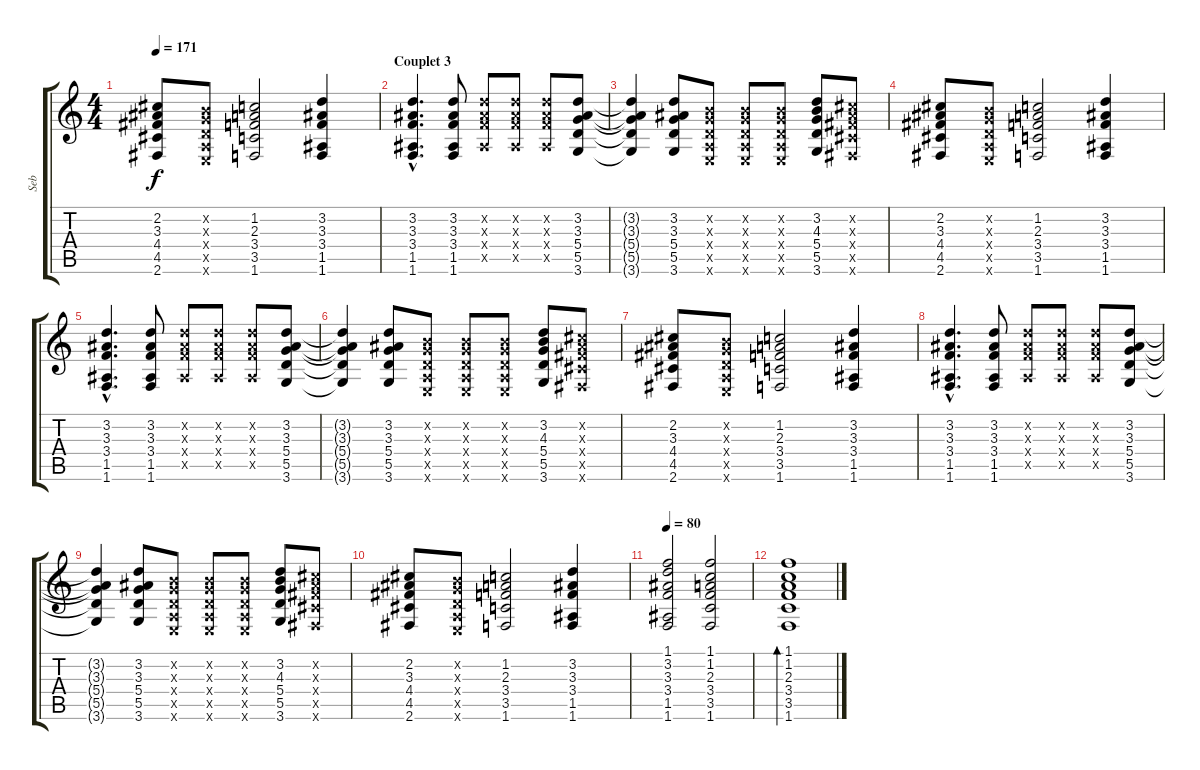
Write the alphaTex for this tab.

\track ("Seb" "Seb") {instrument acousticguitarsteel}
\staff {score tabs}
\tuning (E4 B3 G3 D3 A2 E2) {hide}
\ts (4 4)
\tempo 171
\clef g2
\ks c
(2.2 3.3 4.4 4.5 2.6).8{dy f} (0.2{x} 0.3{x} 0.4{x} 0.5{x} 0.6{x}).8 (1.2 2.3 3.4 3.5 1.6).2 (3.2 3.3 3.4 1.5 1.6).4 |
\section ("" "Couplet 3")
(3.2{hac} 3.3{hac} 3.4{hac} 1.5{hac} 1.6{hac}).4{d} (3.2 3.3 3.4 1.5 1.6).8 (3.2{x} 3.3{x} 3.4{x} 1.5{x}).8 (3.2{x} 3.3{x} 3.4{x} 1.5{x}).8 (3.2{x} 3.3{x} 3.4{x} 1.5{x}).8 (3.2 3.3 5.4 5.5 3.6).8 |
(3.2{t} 3.3{t} 5.4{t} 5.5{t} 3.6{t}).4 (3.2 3.3 5.4 5.5 3.6).8 (0.2{x} 0.3{x} 0.4{x} 0.5{x} 0.6{x}).8 (0.2{x} 0.3{x} 0.4{x} 0.5{x} 0.6{x}).8 (0.2{x} 0.3{x} 0.4{x} 0.5{x} 0.6{x}).8 (3.2 4.3 5.4 5.5 3.6).8 (2.2{x} 3.3{x} 4.4{x} 4.5{x} 2.6{x}).8 |
(2.2 3.3 4.4 4.5 2.6).8 (0.2{x} 0.3{x} 0.4{x} 0.5{x} 0.6{x}).8 (1.2 2.3 3.4 3.5 1.6).2 (3.2 3.3 3.4 1.5 1.6).4 |
(3.2{hac} 3.3{hac} 3.4{hac} 1.5{hac} 1.6{hac}).4{d} (3.2 3.3 3.4 1.5 1.6).8 (3.2{x} 3.3{x} 3.4{x} 1.5{x}).8 (3.2{x} 3.3{x} 3.4{x} 1.5{x}).8 (3.2{x} 3.3{x} 3.4{x} 1.5{x}).8 (3.2 3.3 5.4 5.5 3.6).8 |
(3.2{t} 3.3{t} 5.4{t} 5.5{t} 3.6{t}).4 (3.2 3.3 5.4 5.5 3.6).8 (0.2{x} 0.3{x} 0.4{x} 0.5{x} 0.6{x}).8 (0.2{x} 0.3{x} 0.4{x} 0.5{x} 0.6{x}).8 (0.2{x} 0.3{x} 0.4{x} 0.5{x} 0.6{x}).8 (3.2 4.3 5.4 5.5 3.6).8 (2.2{x} 3.3{x} 4.4{x} 4.5{x} 2.6{x}).8 |
(2.2 3.3 4.4 4.5 2.6).8 (0.2{x} 0.3{x} 0.4{x} 0.5{x} 0.6{x}).8 (1.2 2.3 3.4 3.5 1.6).2 (3.2 3.3 3.4 1.5 1.6).4 |
(3.2{hac} 3.3{hac} 3.4{hac} 1.5{hac} 1.6{hac}).4{d} (3.2 3.3 3.4 1.5 1.6).8 (3.2{x} 3.3{x} 3.4{x} 1.5{x}).8 (3.2{x} 3.3{x} 3.4{x} 1.5{x}).8 (3.2{x} 3.3{x} 3.4{x} 1.5{x}).8 (3.2 3.3 5.4 5.5 3.6).8 |
(3.2{t} 3.3{t} 5.4{t} 5.5{t} 3.6{t}).4 (3.2 3.3 5.4 5.5 3.6).8 (0.2{x} 0.3{x} 0.4{x} 0.5{x} 0.6{x}).8 (0.2{x} 0.3{x} 0.4{x} 0.5{x} 0.6{x}).8 (0.2{x} 0.3{x} 0.4{x} 0.5{x} 0.6{x}).8 (3.2 4.3 5.4 5.5 3.6).8 (2.2{x} 3.3{x} 4.4{x} 4.5{x} 2.6{x}).8 |
(2.2 3.3 4.4 4.5 2.6).8 (0.2{x} 0.3{x} 0.4{x} 0.5{x} 0.6{x}).8 (1.2 2.3 3.4 3.5 1.6).2 (3.2 3.3 3.4 1.5 1.6).4 |
\tempo 80
(1.1 3.2 3.3 3.4 1.5 1.6).2 (1.1 1.2 2.3 3.4 3.5 1.6).2 |
(1.1 1.2 2.3 3.4 3.5 1.6).1{bd 480}
